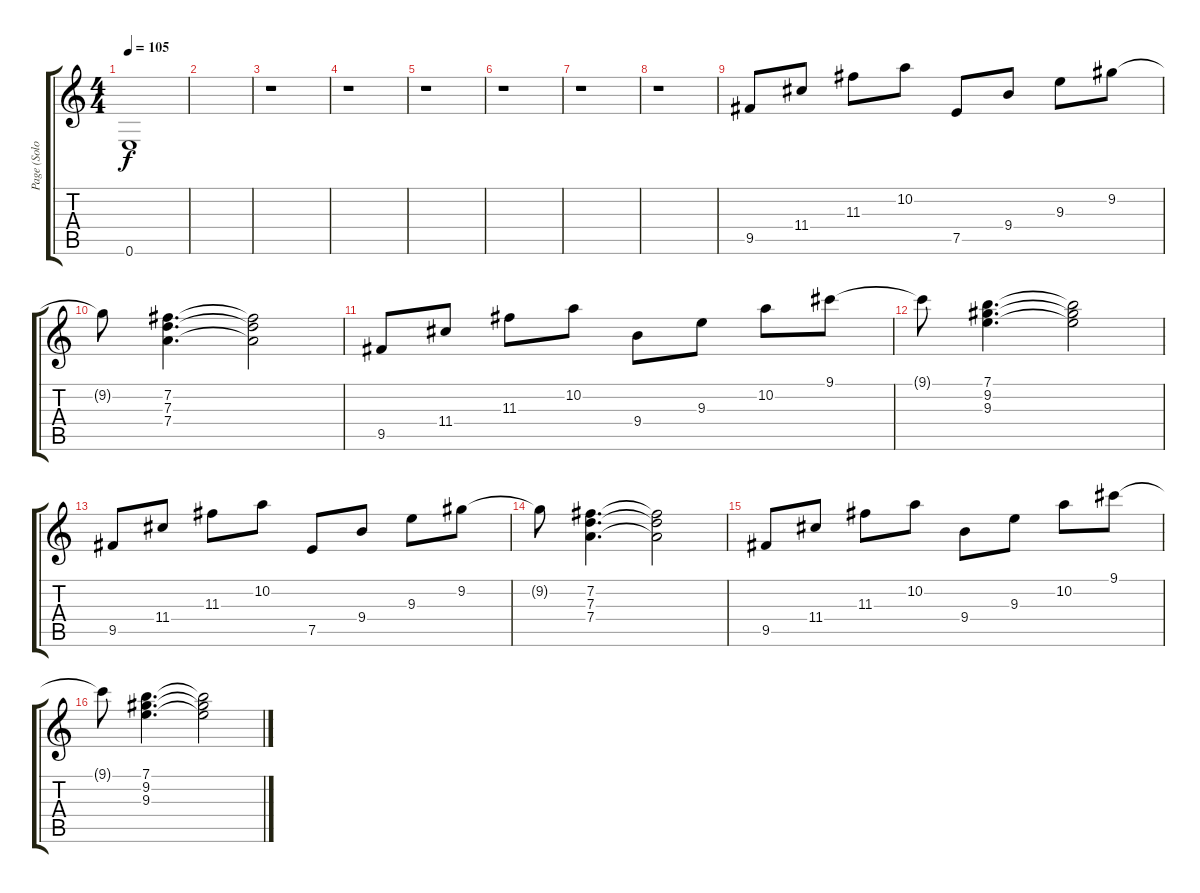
\track ("Page (Solo and Fills)" "Page (Solo") {instrument overdrivenguitar}
\staff {score tabs}
\tuning (E4 B3 G3 D3 A2 E2) {hide}
\ts (4 4)
\tempo 105
\clef g2
\ks c
0.6{t}.1{dy f} |
|
r.1 |
r.1 |
r.1 |
r.1 |
r.1 |
r.1 |
9.5.8 11.4.8 11.3.8 10.2.8 7.5.8 9.4.8 9.3.8 9.2.8 |
9.2{t}.8 (7.2 7.3 7.4).4{d} (7.2{t} 7.3{t} 7.4{t}).2 |
9.5.8 11.4.8 11.3.8 10.2.8 9.4.8 9.3.8 10.2.8 9.1.8 |
9.1{t}.8 (7.1 9.2 9.3).4{d} (7.1{t} 9.2{t} 9.3{t}).2 |
9.5.8 11.4.8 11.3.8 10.2.8 7.5.8 9.4.8 9.3.8 9.2.8 |
9.2{t}.8 (7.2 7.3 7.4).4{d} (7.2{t} 7.3{t} 7.4{t}).2 |
9.5.8 11.4.8 11.3.8 10.2.8 9.4.8 9.3.8 10.2.8 9.1.8 |
9.1{t}.8 (7.1 9.2 9.3).4{d} (7.1{t} 9.2{t} 9.3{t}).2
